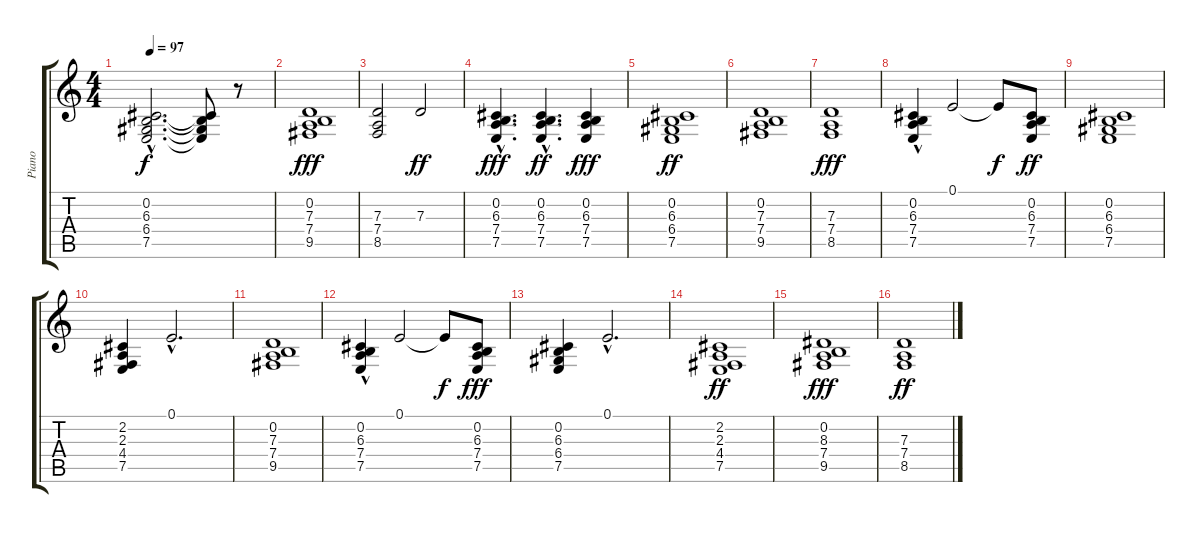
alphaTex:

\track ("Piano" "Piano") {instrument brightacousticpiano}
\staff {score tabs}
\tuning (E4 B3 G3 D3 A2 E2) {hide}
\ts (4 4)
\tempo 97
\clef g2
\ks c
(0.2{hac t} 6.3{hac t} 6.4{hac t} 7.5{hac t}).2{d dy f} (0.2{t} 6.3{t} 6.4{t} 7.5{t}).8 r.8 |
(0.2 7.3 7.4 9.5).1{dy fff} |
(7.3 7.4 8.5).2 7.3.2{dy ff} |
(0.2{hac} 6.3{hac} 7.4{hac} 7.5{hac}).4{d dy fff} (0.2{hac} 6.3{hac} 7.4{hac} 7.5{hac}).4{d dy ff} (0.2 6.3 7.4 7.5).4{dy fff} |
(0.2 6.3 6.4 7.5).1{dy ff} |
(0.2 7.3 7.4 9.5).1 |
(7.3 7.4 8.5).1{dy fff} |
(0.2{hac} 6.3{hac} 7.4{hac} 7.5{hac}).4 0.1.2 0.1{t}.8{dy f} (0.2 6.3 7.4 7.5).8{dy ff} |
(0.2 6.3 6.4 7.5).1 |
(2.2 2.3 4.4 7.5).4 0.1{hac}.2{d} |
(0.2 7.3 7.4 9.5).1 |
(0.2{hac} 6.3{hac} 7.4{hac} 7.5{hac}).4 0.1.2 0.1{t}.8{dy f} (0.2 6.3 7.4 7.5).8{dy fff} |
(0.2 6.3 6.4 7.5).4 0.1{hac}.2{d} |
(2.2 2.3 4.4 7.5).1{dy ff} |
(0.2 8.3 7.4 9.5).1{dy fff} |
(7.3 7.4 8.5).1{dy ff}
